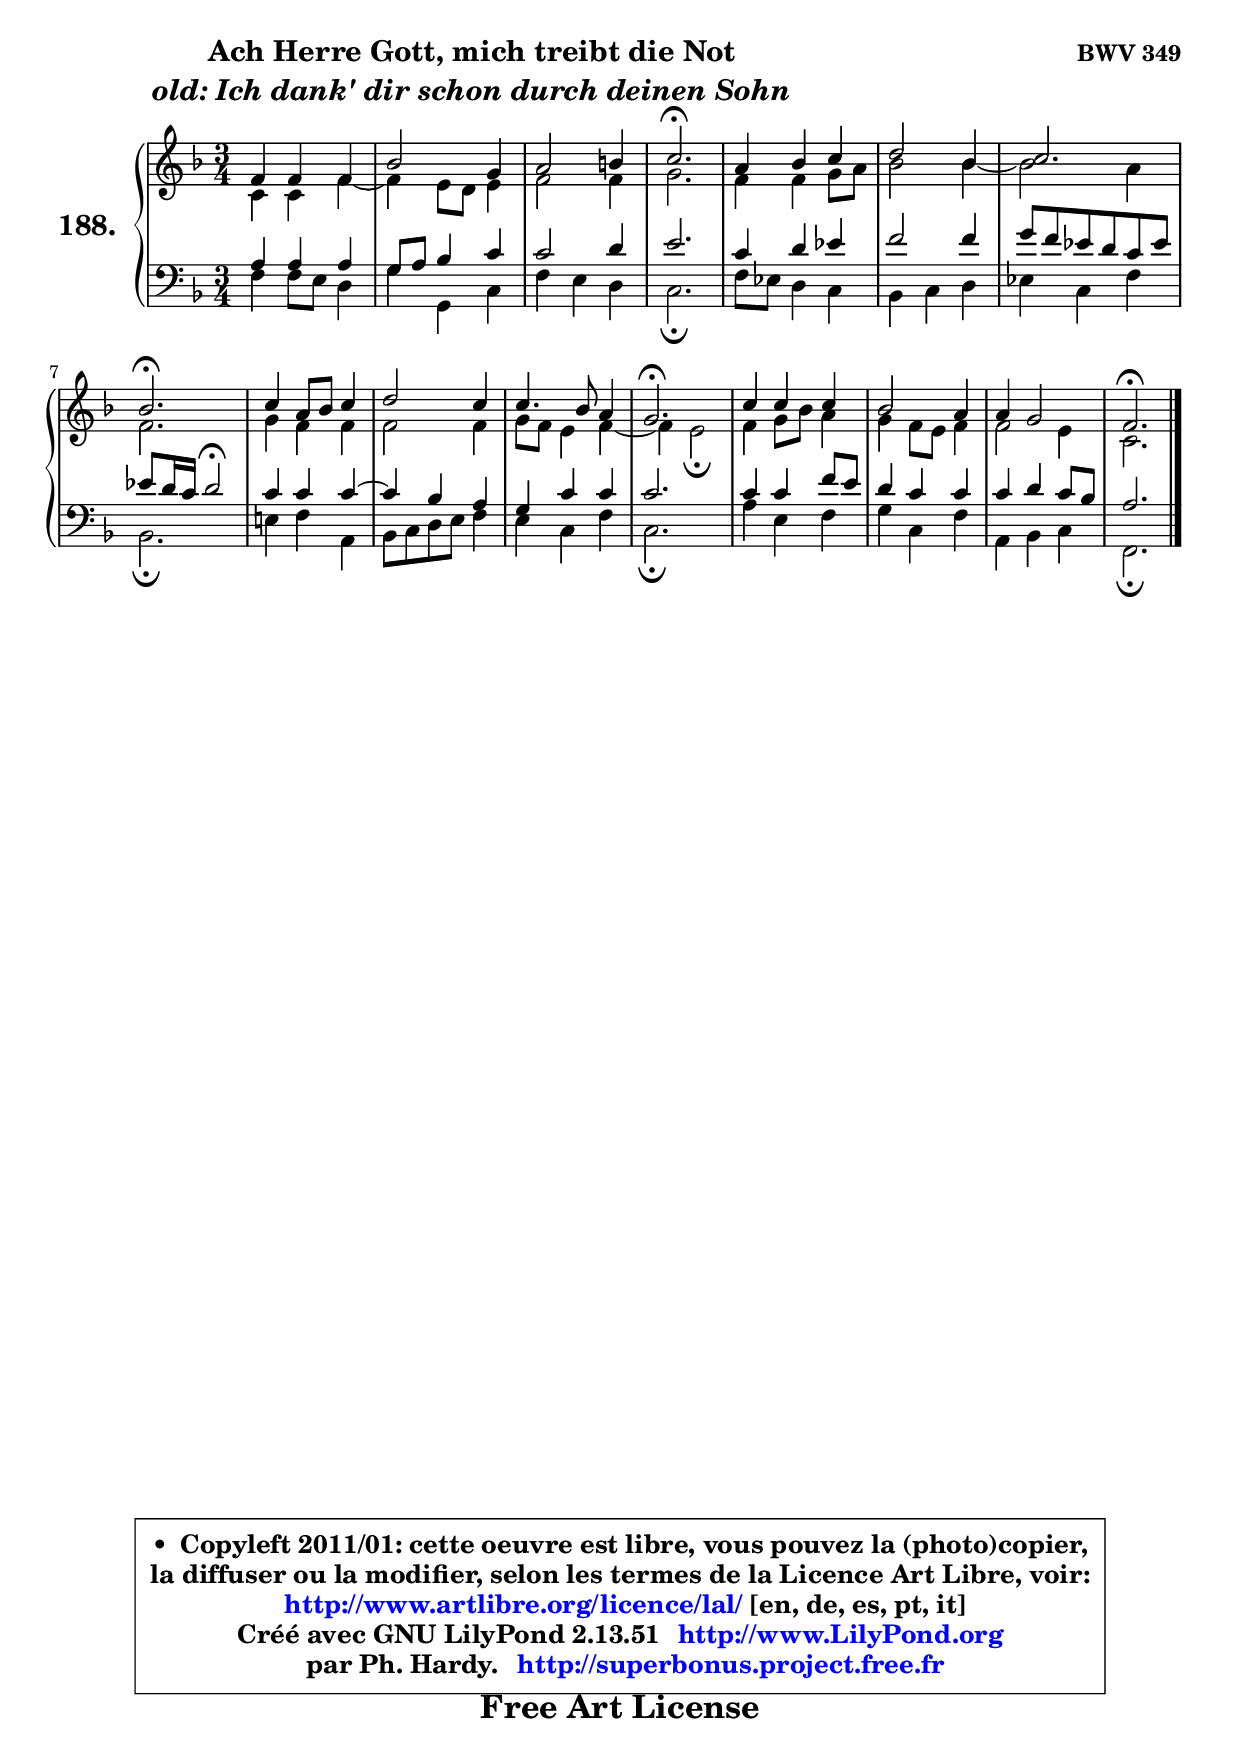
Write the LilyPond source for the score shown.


\version "2.13.51"

    \paper {
%	system-system-spacing #'padding = #0.1
%	score-system-spacing #'padding = #0.1
%	ragged-bottom = ##f
%	ragged-last-bottom = ##f
	}

    \header {
      opus = \markup { \bold "BWV 349" }
      piece = \markup { \hspace #9 \fontsize #2 \bold \column \center-align { \line { "Ach Herre Gott, mich treibt die Not" }
                     \line { \italic "old: Ich dank' dir schon durch deinen Sohn" }
                 } }
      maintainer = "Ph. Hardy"
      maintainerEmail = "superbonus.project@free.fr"
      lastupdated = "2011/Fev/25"
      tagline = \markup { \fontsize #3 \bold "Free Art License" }
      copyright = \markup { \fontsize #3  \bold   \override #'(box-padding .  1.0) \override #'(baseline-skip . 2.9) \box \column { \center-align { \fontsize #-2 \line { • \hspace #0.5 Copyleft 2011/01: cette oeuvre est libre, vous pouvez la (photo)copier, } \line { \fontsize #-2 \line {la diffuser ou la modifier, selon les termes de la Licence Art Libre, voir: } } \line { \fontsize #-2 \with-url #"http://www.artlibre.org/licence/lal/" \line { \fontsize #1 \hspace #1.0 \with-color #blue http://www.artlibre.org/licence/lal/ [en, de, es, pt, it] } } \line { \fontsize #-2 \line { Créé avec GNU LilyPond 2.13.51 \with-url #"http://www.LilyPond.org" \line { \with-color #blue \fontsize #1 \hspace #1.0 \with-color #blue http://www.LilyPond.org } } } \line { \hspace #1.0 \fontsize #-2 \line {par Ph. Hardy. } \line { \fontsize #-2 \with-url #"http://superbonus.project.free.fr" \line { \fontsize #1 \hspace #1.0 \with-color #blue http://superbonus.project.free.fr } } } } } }

	  }

  guidemidi = {
        R2. |
        R2. |
        R2. |
        \tempo 4 = 40 r2. \tempo 4 = 78 |
        R2. |
        R2. |
        R2. |
        \tempo 4 = 40 r2. \tempo 4 = 78 |
        R2. |
        R2. |
        R2. |
        \tempo 4 = 40 r2. \tempo 4 = 78 |
        R2. |
        R2. |
        R2. |
        \tempo 4 = 40 r2. |
	}

  upper = {
	\time 3/4
	\key f \major
	\clef treble
	\partial 2.
	\voiceOne
	<< { 
	% SOPRANO
	\set Voice.midiInstrument = "acoustic grand"
	\relative c' {
        f4 f f |
        bes2 g4 |
        a2 b4 |
        c2.\fermata |
        a4 bes c |
        d2 bes4 |
        c2. |
        bes2.\fermata |
        c4 a8 bes c4 |
        d2 c4 |
        c4. bes8 a4 |
        g2.\fermata |
        c4 c c |
        bes2 a4 |
        a4 g2 |
        f2.\fermata |
        \bar "|."
	} % fin de relative
	}

	\context Voice="1" { \voiceTwo 
	% ALTO
	\set Voice.midiInstrument = "acoustic grand"
	\relative c' {
        c4 c f ~ |
	f4 e8 d e4 |
        f2 f4 |
        g2. |
        f4 f g8 a |
        bes2 bes4 ~ |
	bes2 a4 |
        f2. |
        g4 f f |
        f2 f4 |
        g8 f e4 f ~ |
	f4 e2\fermata |
        f4 g8 bes a4 |
        g4 f8 e f4 |
        f2 e4 |
        c2. |
        \bar "|."
	} % fin de relative
	\oneVoice
	} >>
	}

    lower = {
	\time 3/4
	\key f \major
	\clef bass
	\partial 2.
	\voiceOne
	<< { 
	% TENOR
	\set Voice.midiInstrument = "acoustic grand"
	\relative c' {
        a4 a a |
        g8 a bes4 c |
        c2 d4 |
        e2. |
        c4 d es |
        f2 f4 |
        g8 f es d c es |
	es8 d16 c d2\fermata |
        c4 c c ~ |
	c4 bes4 a |
        g4 c c |
        c2. |
        c4 c f8 e |
        d4 c c |
        c4 d c8 bes |
        a2. |
        \bar "|."
	} % fin de relative
	}
	\context Voice="1" { \voiceTwo 
	% BASS
	\set Voice.midiInstrument = "acoustic grand"
	\relative c {
        f4 f8 e d4 |
        g4 g, c |
        f4 e d |
        c2.\fermata |
        f8 es d4 c |
        bes4 c d |
        es4 c f |
        bes,2.\fermata |
        e!4 f a, |
        bes8 c d e f4 |
        e4 c f |
        c2.\fermata |
        a'4 e f |
        g4 c, f |
        a,4 bes c |
        f,2.\fermata |
        \bar "|."
	} % fin de relative
	\oneVoice
	} >>
	}


    \score { 

	\new PianoStaff <<
	\set PianoStaff.instrumentName = \markup { \bold \huge "188." }
	\new Staff = "upper" \upper
	\new Staff = "lower" \lower
	>>

    \layout {
%	ragged-last = ##f
	   }

         } % fin de score

  \score {
    \unfoldRepeats { << \guidemidi \upper \lower >> }
    \midi {
    \context {
     \Staff
      \remove "Staff_performer"
               }

     \context {
      \Voice
       \consists "Staff_performer"
                }

     \context { 
      \Score
      tempoWholesPerMinute = #(ly:make-moment 78 4)
		}
	    }
	}

